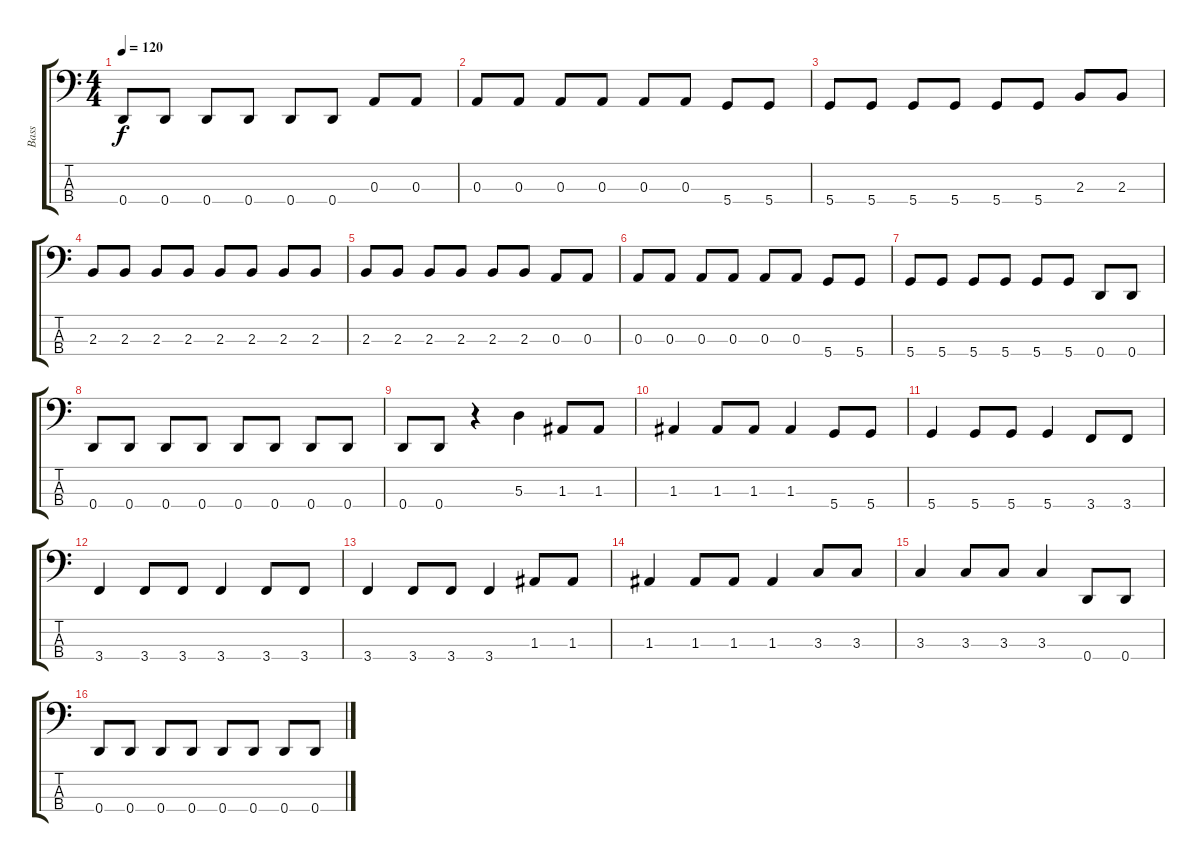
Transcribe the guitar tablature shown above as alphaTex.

\track ("Bass" "Bass") {instrument electricbassfinger}
\staff {score tabs}
\tuning (G2 D2 A1 D1) {hide}
\ts (4 4)
\tempo 120
\clef f4
\ks c
0.4.8{dy f} 0.4.8 0.4.8 0.4.8 0.4.8 0.4.8 0.3.8 0.3.8 |
0.3.8 0.3.8 0.3.8 0.3.8 0.3.8 0.3.8 5.4.8 5.4.8 |
5.4.8 5.4.8 5.4.8 5.4.8 5.4.8 5.4.8 2.3.8 2.3.8 |
2.3.8 2.3.8 2.3.8 2.3.8 2.3.8 2.3.8 2.3.8 2.3.8 |
2.3.8 2.3.8 2.3.8 2.3.8 2.3.8 2.3.8 0.3.8 0.3.8 |
0.3.8 0.3.8 0.3.8 0.3.8 0.3.8 0.3.8 5.4.8 5.4.8 |
5.4.8 5.4.8 5.4.8 5.4.8 5.4.8 5.4.8 0.4.8 0.4.8 |
0.4.8 0.4.8 0.4.8 0.4.8 0.4.8 0.4.8 0.4.8 0.4.8 |
0.4.8 0.4.8 r.4 5.3.4 1.3.8 1.3.8 |
1.3.4 1.3.8 1.3.8 1.3.4 5.4.8 5.4.8 |
5.4.4 5.4.8 5.4.8 5.4.4 3.4.8 3.4.8 |
3.4.4 3.4.8 3.4.8 3.4.4 3.4.8 3.4.8 |
3.4.4 3.4.8 3.4.8 3.4.4 1.3.8 1.3.8 |
1.3.4 1.3.8 1.3.8 1.3.4 3.3.8 3.3.8 |
3.3.4 3.3.8 3.3.8 3.3.4 0.4.8 0.4.8 |
0.4.8 0.4.8 0.4.8 0.4.8 0.4.8 0.4.8 0.4.8 0.4.8
